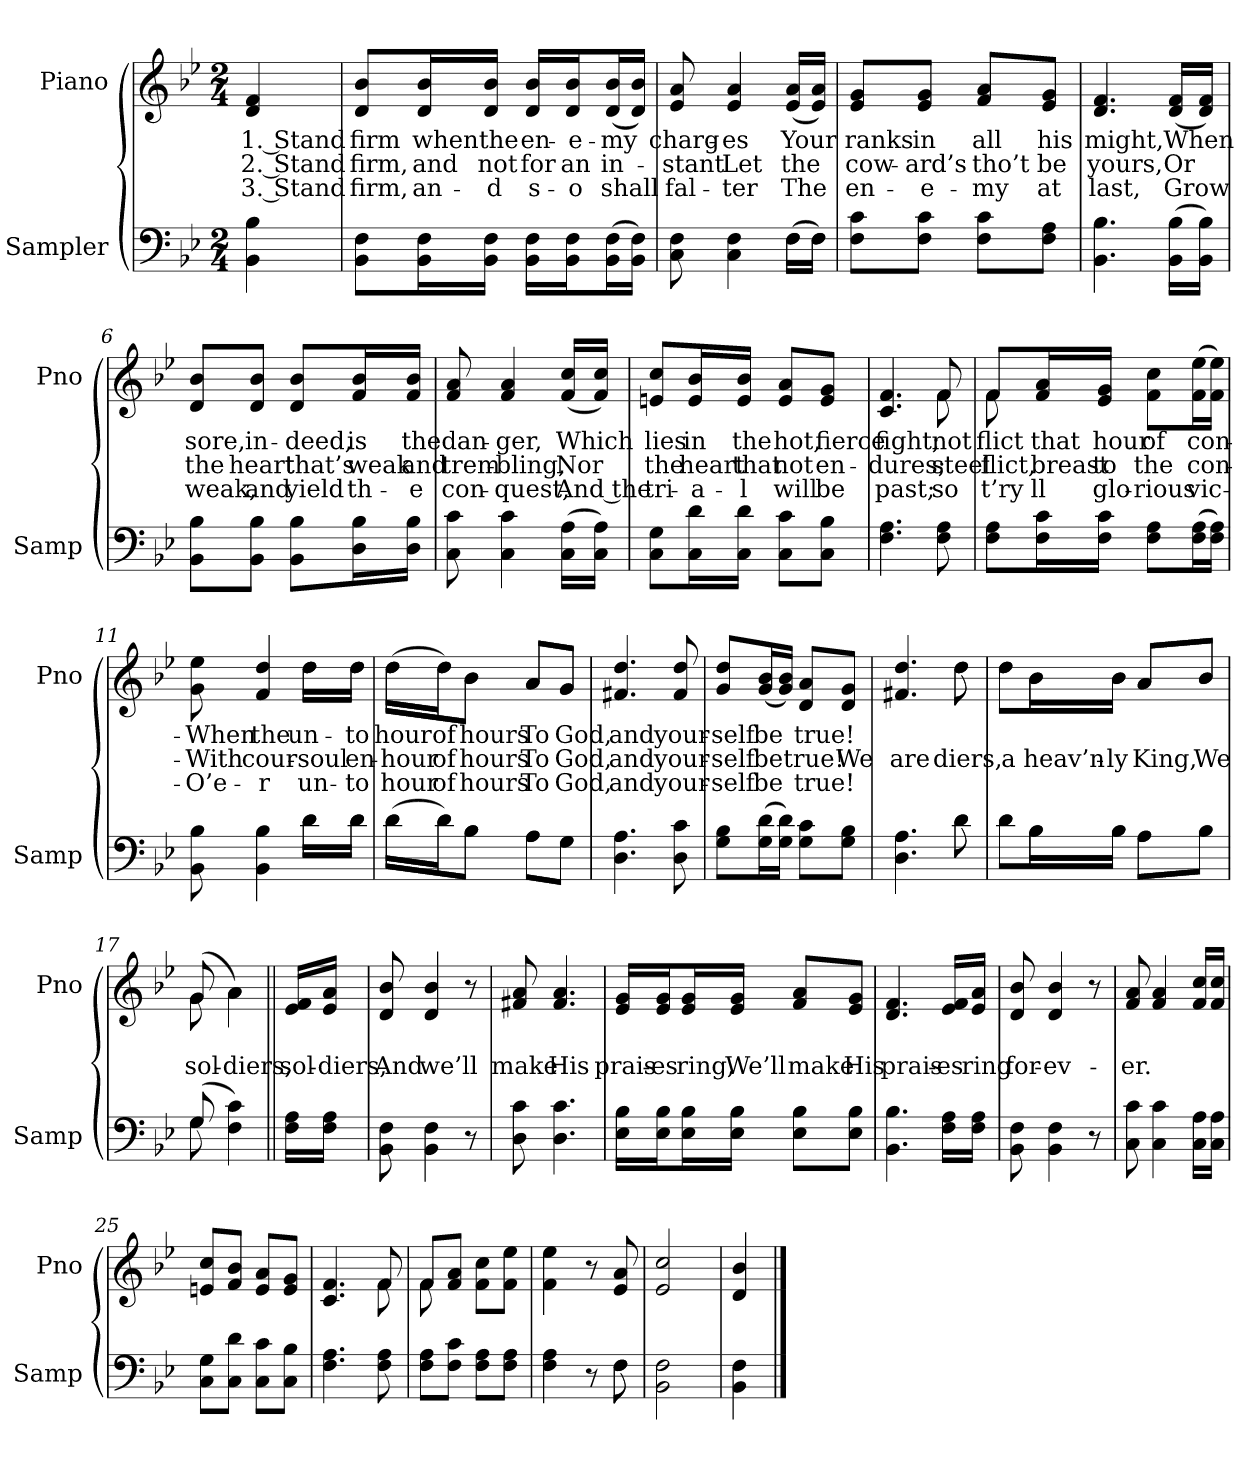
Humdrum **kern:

**kern	**kern	**text	**text	**text
*part2	*part1	*part1	*part1	*part1
*staff2	*staff1	*staff1	*staff1	*staff1
*I"Sampler	*I"Piano	*	*	*
*I'Samp	*I'Pno	*	*	*
*clefF4	*clefG2	*	*	*
*k[b-e-]	*k[b-e-]	*	*	*
*B-:	*B-:	*	*	*
*M2/4	*M2/4	*	*	*
=1	=1	=1	=1	=1
4BB- 4B-	4d 4f	1. Stand	2. Stand	3. Stand
=2	=2	=2	=2	=2
8BB-\ 8F\L	8d/ 8b-/L	firm	firm,	firm,
16BB-\ 16F\L	16d/ 16b-/L	when	and	an-
16BB-\ 16F\JJ	16d/ 16b-/JJ	the	not	-d
16BB-\ 16F\LL	16d/ 16b-/LL	en-	for	s-
16BB-\ 16F\J	16d/ 16b-/J	-e-	an	-o
(16BB-\ 16F\L	(16d/ 16b-/L	-my	in-	shall
16BB-\ 16F\JJ)	16d/ 16b-/JJ)	.	.	.
=3	=3	=3	=3	=3
*^	*	*	*	*
8C 8F	4.ryy	8e- 8a	charg-	-stant	fal-
4C 4F	.	4e- 4a	-es	Let	-ter
(16F\LL	16F\LL	(16e-/ 16a/LL	Your	the	The
16F\JJ)	16F\JJ	16e-/ 16a/JJ)	.	.	.
*v	*v	*	*	*	*
=4	=4	=4	=4	=4
8F\ 8c\L	8e-/ 8g/L	ranks	cow-	en-
8F\ 8c\J	8e-/ 8g/J	in	-ard’s	-e-
8F\ 8c\L	8f/ 8a/L	all	tho’t	-my
8F\ 8A\J	8e-/ 8g/J	his	be	at
=5	=5	=5	=5	=5
4.BB- 4.B-	4.d 4.f	might,	yours,	last,
(16BB-\ 16B-\LL	(16d/ 16f/LL	When	Or	Grow
16BB-\ 16B-\JJ)	16d/ 16f/JJ)	.	.	.
=6	=6	=6	=6	=6
8BB-\ 8B-\L	8d/ 8b-/L	sore,	the	weak,
8BB-\ 8B-\J	8d/ 8b-/J	in-	heart	and
8BB-\ 8B-\L	8d/ 8b-/L	-deed,	that’s	yield
16D\ 16B-\L	16f/ 16b-/L	is	weak	th-
16D\ 16B-\JJ	16f/ 16b-/JJ	the	and	-e
=7	=7	=7	=7	=7
8C 8c	8f 8a	dan-	trem-	con-
4C 4c	4f 4a	-ger,	-bling,	-quest,
(16C\ 16A\LL	(16f/ 16cc/LL	Which	Nor	And the
16C\ 16A\JJ)	16f/ 16cc/JJ)	.	.	.
=8	=8	=8	=8	=8
8C\ 8G\L	8en/ 8cc/L	lies	the	tri-
16C\ 16d\L	16e/ 16b-/L	in	heart	-a-
16C\ 16d\JJ	16e/ 16b-/JJ	the	that	-l
8C\ 8c\L	8e/ 8a/L	hot,	not	will
8C\ 8B-\J	8e/ 8g/J	fierce	en-	be
=9	=9	=9	=9	=9
*	*^	*	*	*
4.F 4.A	4.c 4.f	4.ryy	fight;	-dures;	past;
8F 8A	8f/	8f	not	steel	so
=10	=10	=10	=10	=10	=10
8F\ 8A\L	8f/L	8f	-flict	-flict,	-t’ry
16F\ 16c\L	16f/ 16a/L	4.ryy	that	breast	-ll
16F\ 16c\JJ	16e-/ 16g/JJ	.	hour	to	glo-
8F\ 8A\L	8f\ 8cc\L	.	of	the	-rious
(16F\ 16A\L	(16f\ 16ee-\L	.	con-	con-	vic-
16F\ 16A\JJ)	16f\ 16ee-\JJ)	.	.	.	.
=11	=11	=11	=11	=11	=11
*^	*	*	*	*	*
8BB- 8B-	4.ryy	8g 8ee-	4.ryy	When	With	O’e-
4BB- 4B-	.	4f 4dd	.	the	cour-	-r
16d\LL	16d\LL	16dd\LL	16dd\LL	un-	soul	un-
16d\JJ	16d\JJ	16dd\JJ	16dd\JJ	-to	en-	-to
=12	=12	=12	=12	=12	=12	=12
(16d\LL	16d\LL	(16dd\LL	16dd\LL	hour	hour	hour
16d\J)	16d\J	16dd\J)	16dd\J	of	of	of
8B-\J	8B-\J	8b-\J	8b-\J	hours	hours	hours
8A\L	8A\L	8a/L	8a/L	To	To	To
8G\J	8G\J	8g/J	8g/J	God,	God,	God,
*v	*v	*	*	*	*	*
*	*v	*v	*	*	*
=13	=13	=13	=13	=13
4.D 4.A	4.f#X 4.dd	and	and	and
8D 8c	8f# 8dd	your-	your-	your-
=14	=14	=14	=14	=14
8G\ 8B-\L	8g/ 8dd/L	-self	-self	-self
(16G\ 16d\L	(16g/ 16b-/L	be	be	be
16G\ 16d\JJ)	16g/ 16b-/JJ)	.	.	.
8G\ 8c\L	8d/ 8a/L	true!	true!	true!
8G\ 8B-\J	8d/ 8g/J	.	We	.
=15	=15	=15	=15	=15
*^	*^	*	*	*
4.D 4.A	4.ryy	4.f#X 4.dd	4.ryy	.	are	.
8d\	8d	8dd\	8dd	.	-diers,	.
=16	=16	=16	=16	=16	=16	=16
8d\L	8d\L	8dd\L	8dd\L	.	a	.
16B-\L	16B-\L	16b-\L	16b-\L	.	heav’n-	.
16B-\JJ	16B-\JJ	16b-\JJ	16b-\JJ	.	-ly	.
8A\L	8A\L	8a/L	8a/L	.	King,	.
8B-\J	8B-\J	8b-/J	8b-/J	.	We	.
=17	=17	=17	=17	=17	=17	=17
(8G/	8G	(8g/	8g	.	sol-	.
4F 4c)	4ryy	4a\)	4a	.	-diers,	.
=18||	=18||	=18||	=18||	=18||	=18||	=18||
!	!	!LO:TX:t=Refrain	!	!	!	!
*v	*v	*	*	*	*	*
*	*v	*v	*	*	*
16F\ 16A\LL	16e-/ 16f/LL	.	sol-	.
16F\ 16A\JJ	16e-/ 16a/JJ	.	-diers,	.
=19	=19	=19	=19	=19
8BB- 8F	8d 8b-	.	And	.
4BB- 4F	4d 4b-	.	we’ll	.
8r	8r	.	.	.
=20	=20	=20	=20	=20
8D 8c	8f#X 8a	.	make	.
4.D 4.c	4.f# 4.a	.	His	.
=21	=21	=21	=21	=21
16E-\ 16B-\LL	16e-/ 16g/LL	.	prais-	.
16E-\ 16B-\J	16e-/ 16g/J	.	-es	.
16E-\ 16B-\L	16e-/ 16g/L	.	ring,	.
16E-\ 16B-\JJ	16e-/ 16g/JJ	.	We’ll	.
8E-\ 8B-\L	8f/ 8a/L	.	make	.
8E-\ 8B-\J	8e-/ 8g/J	.	His	.
=22	=22	=22	=22	=22
4.BB- 4.B-	4.d 4.f	.	prais-	.
16F\ 16A\LL	16e-/ 16f/LL	.	-es	.
16F\ 16A\JJ	16e-/ 16a/JJ	.	ring	.
=23	=23	=23	=23	=23
8BB- 8F	8d 8b-	.	for-	.
4BB- 4F	4d 4b-	.	-ev-	.
8r	8r	.	.	.
=24	=24	=24	=24	=24
8C 8c	8f 8a	.	-er.	.
4C 4c	4f 4a	.	.	.
16C\ 16A\LL	16f/ 16cc/LL	.	.	.
16C\ 16A\JJ	16f/ 16cc/JJ	.	.	.
=25	=25	=25	=25	=25
8C\ 8G\L	8en/ 8cc/L	.	.	.
8C\ 8d\J	8f/ 8b-/J	.	.	.
8C\ 8c\L	8e/ 8a/L	.	.	.
8C\ 8B-\J	8e/ 8g/J	.	.	.
=26	=26	=26	=26	=26
*	*^	*	*	*
4.F 4.A	4.c 4.f	4.ryy	.	.	.
8F 8A	8f/	8f	.	.	.
=27	=27	=27	=27	=27	=27
8F\ 8A\L	8f/L	8f	.	.	.
8F\ 8c\J	8f/ 8a/J	4.ryy	.	.	.
8F\ 8A\L	8f\ 8cc\L	.	.	.	.
8F\ 8A\J	8f\ 8ee-\J	.	.	.	.
*	*v	*v	*	*	*
=28	=28	=28	=28	=28
*^	*	*	*	*
4F 4A	4.ryy	4f 4ee-	.	.	.
8r	.	8r	.	.	.
8F\	8F	8e- 8a	.	.	.
*v	*v	*	*	*	*
=29	=29	=29	=29	=29
2BB- 2F	2e-/ 2cc/	.	.	.
=30	=30	=30	=30	=30
4BB- 4F	4d 4b-	.	.	.
==	==	==	==	==
*-	*-	*-	*-	*-
